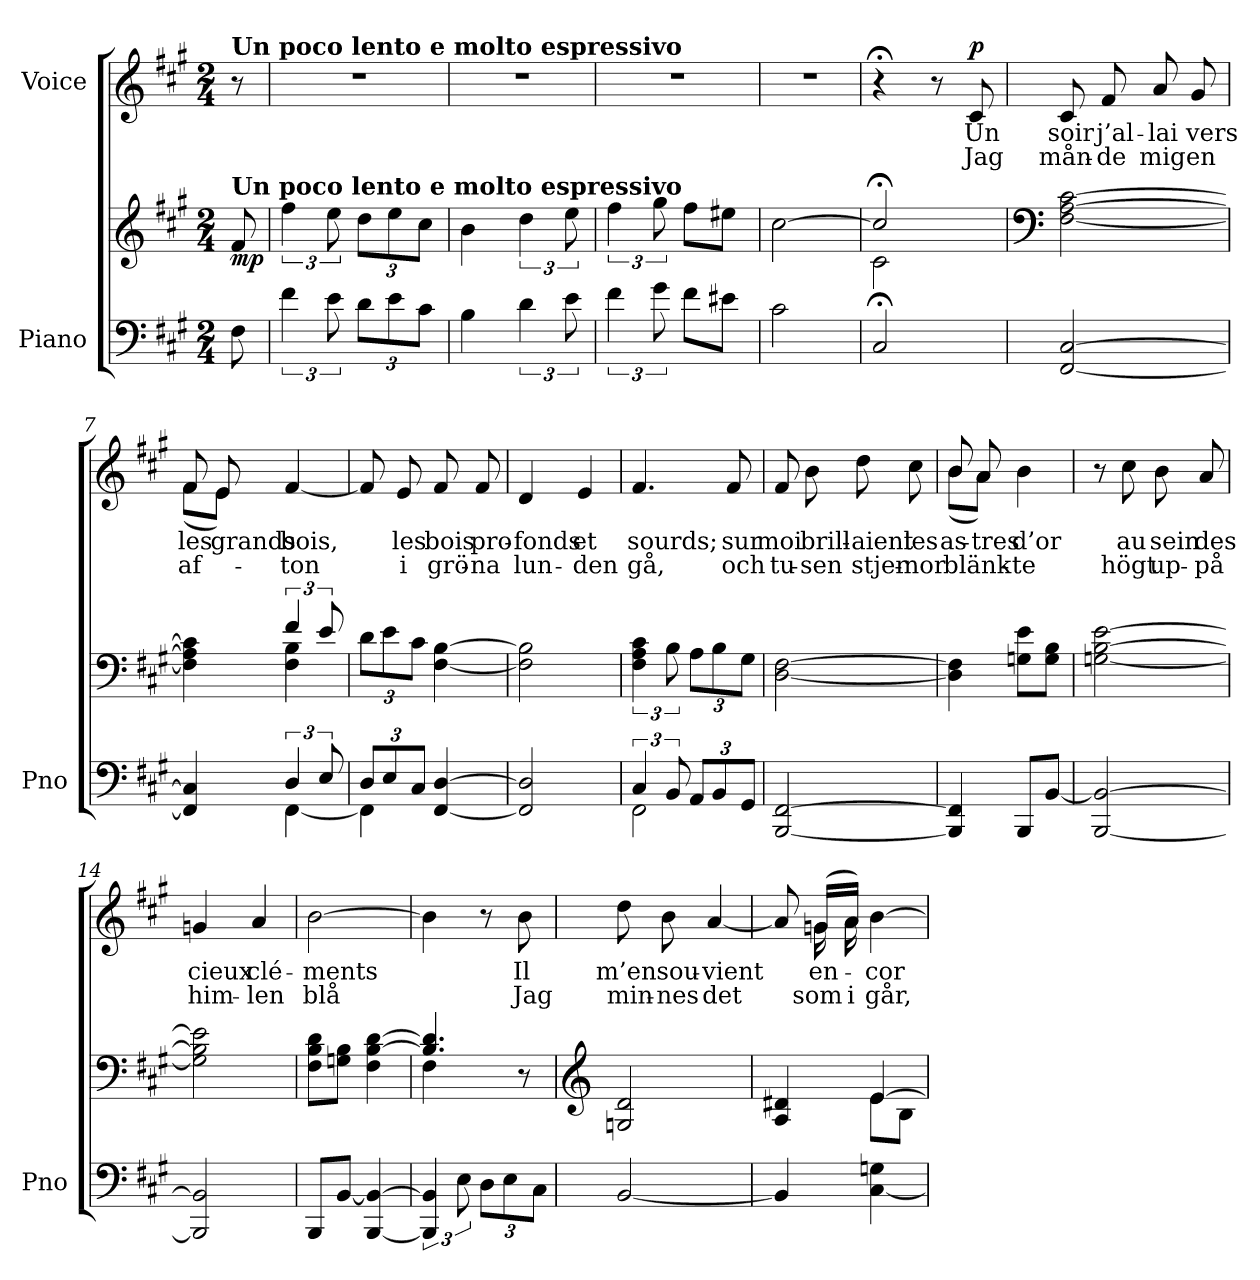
**kern	**kern	**dynam	**kern	**text	**text	**dynam
*part2	*part2	*part2	*part1	*part1	*part1	*part1
*staff3	*staff2	*staff2/3	*staff1	*staff1	*staff1	*staff1
*I"Piano	*	*	*I"Voice	*	*	*
*I'Pno	*	*	*	*	*	*
*clefF4	*clefG2	*	*clefG2	*	*	*
*k[f#c#g#]	*k[f#c#g#]	*	*k[f#c#g#]	*	*	*
*M2/4	*M2/4	*	*M2/4	*	*	*
=	=	=	=	=	=	=
!	!	!	!LO:TX:a:B:t=Un poco lento e molto espressivo	!	!	!
!	!LO:TX:a:B:t=Un poco lento e molto espressivo	!	!	!	!	!
!	!	!LO:DY:b	!	!	!	!
8F#\	8f#/	mp	8r	.	.	.
=1	=1	=1	=1	=1	=1	=1
6f#\	6ff#\	.	2r	.	.	.
12e\	12ee\	.	.	.	.	.
12d\L	12dd\L	.	.	.	.	.
12e\	12ee\	.	.	.	.	.
12c#\J	12cc#\J	.	.	.	.	.
=2	=2	=2	=2	=2	=2	=2
4B\	4b\	.	2r	.	.	.
6d\	6dd\	.	.	.	.	.
12e\	12ee\	.	.	.	.	.
=3	=3	=3	=3	=3	=3	=3
6f#\	6ff#\	.	2r	.	.	.
12g#\	12gg#\	.	.	.	.	.
8f#\L	8ff#\L	.	.	.	.	.
8e#X\J	8ee#X\J	.	.	.	.	.
=4	=4	=4	=4	=4	=4	=4
2c#\	[>2cc#\	.	2r	.	.	.
=5	=5	=5	=5	=5	=5	=5
*	*^	*	*	*	*	*
2C#;</	2cc#;</]	2c#\	.	4r;<	.	.	.
.	.	.	.	8r	.	.	.
!	!	!	!	!	!	!	!LO:DY:a
.	.	.	.	8c#/	Un	Jag	p
*	*v	*v	*	*	*	*	*
=6	=6	=6	=6	=6	=6	=6
*	*clefF4	*	*	*	*	*
[2FF#/ [2C#/	[2F#\ [2A\ [2c#\	.	8c#/	soir	mån-	.
.	.	.	8f#/	j’al-	-de	.
.	.	.	8a/	-lai	mig	.
.	.	.	8g#/	vers	en	.
=7	=7	=7	=7	=7	=7	=7
*^	*^	*	*^	*	*	*
4FF#/] 4C#/]	4ryy	4F#\] 4A\] 4c#\]	4ryy	.	8f#/	(8f#\L	les	af-	.
.	.	.	.	.	8e/	8e\J)	grands	.	.
6D/	[4FF#\	6f#/	4F#\ 4B\	.	[4f#/	4ryy	bois,	-ton	.
12E/	.	12e/	.	.	.	.	.	.	.
*	*	*v	*v	*	*	*	*	*	*
*	*	*	*	*v	*v	*	*	*
=8	=8	=8	=8	=8	=8	=8	=8
*Xbrackettup	*	*	*	*	*	*	*
12D/L	4FF#\]	12d\L	.	8f#/]	.	.	.
12E/	.	12e\	.	.	.	.	.
.	.	.	.	8e/	les	i	.
12C#/J	.	12c#\J	.	.	.	.	.
[4FF#/ [4D/	4ryy	[4F#\ [4B\	.	8f#/	bois	grö-	.
.	.	.	.	8f#/	pro-	-na	.
*v	*v	*	*	*	*	*	*
=9	=9	=9	=9	=9	=9	=9
2FF#/] 2D/]	2F#\] 2B\]	.	4d/	-fonds	lun-	.
.	.	.	4e/	et	-den	.
=10	=10	=10	=10	=10	=10	=10
*brackettup	*	*	*	*	*	*
*^	*	*	*	*	*	*
6C#/	2FF#\	6F#\ 6A\ 6c#\	.	4.f#/	sourds;	gå,	.
12BB/	.	12B\	.	.	.	.	.
*Xbrackettup	*	*	*	*	*	*	*
12AA/L	.	12A\L	.	.	.	.	.
12BB/	.	12B\	.	.	.	.	.
.	.	.	.	8f#/	sur	och	.
12GG#/J	.	12G#\J	.	.	.	.	.
*v	*v	*	*	*	*	*	*
=11	=11	=11	=11	=11	=11	=11
[2BBB/ [2FF#/	[2D\ [2F#\	.	8f#/	moi	tu-	.
.	.	.	8b\	brill-	-sen	.
.	.	.	8dd\	-aient	stjer-	.
.	.	.	8cc#\	les	-nor	.
=12	=12	=12	=12	=12	=12	=12
*	*	*	*^	*	*	*
4BBB/] 4FF#/]	4D\] 4F#\]	.	8b/	(8b\L	as-	blänk-	.
.	.	.	8a/	8a\J)	-tres	.	.
8BBB/L	8Gn\ 8e\L	.	4b\	4ryy	d’or	-te	.
[>8BB/J	8G\ 8B\J	.	.	.	.	.	.
*	*	*	*v	*v	*	*	*
=13	=13	=13	=13	=13	=13	=13
[2BBB/ 2BB/_	[2Gn\ [2B\ [2e\	.	8r	.	.	.
.	.	.	8cc#\	au	högt	.
.	.	.	8b\	sein	up-	.
.	.	.	8a/	des	-på	.
=14	=14	=14	=14	=14	=14	=14
2BBB/] 2BB/]	2G\] 2B\] 2e\]	.	4gn/	cieux	him-	.
.	.	.	4a/	clé-	-len	.
=15	=15	=15	=15	=15	=15	=15
8BBB/L	8F#\ 8B\ 8d\L	.	[2b\	-ments	blå	.
[>8BB/J	8Gn\ 8B\J	.	.	.	.	.
[4BBB/ 4BB/_	4F#\ [>4B\ [>4d\	.	.	.	.	.
=16	=16	=16	=16	=16	=16	=16
*brackettup	*	*	*	*	*	*
*	*^	*	*	*	*	*
6BBB/] 6BB/]	4.B/] 4.d/]	(>4F#\	.	4b\]	.	.	.
12E\	.	.	.	.	.	.	.
*Xbrackettup	*	*	*	*	*	*	*
12D\L	.	4ryy	.	8r	.	.	.
12E\	.	.	.	.	.	.	.
.	8r	.	.	8b\	Il	Jag	.
12C#\J)	.	.	.	.	.	.	.
*	*v	*v	*	*	*	*	*
=17	=17	=17	=17	=17	=17	=17
*	*clefG2	*	*	*	*	*
[2BB/	2Gn/ 2d/	.	8dd\	m’en	min-	.
.	.	.	8b\	sou-	-nes	.
.	.	.	[4a/	-vient	det	.
=18	=18	=18	=18	=18	=18	=18
*	*^	*	*^	*	*	*
4BB/]	4A/ 4d#X/	4ryy	.	8a/]	8ryy	.	.	.
.	.	.	.	(16gn/LL	16g\	en-	som	.
.	.	.	.	16a/JJ)	16a\	.	i	.
[4C#\ 4Gn\	[4e/	8e\L	.	[4b\	4ryy	-cor	går,	.
.	.	8B\J	.	.	.	.	.	.
*	*v	*v	*	*	*	*	*	*
*	*	*	*v	*v	*	*	*
=	=	=	=	=	=	=
*-	*-	*-	*-	*-	*-	*-
